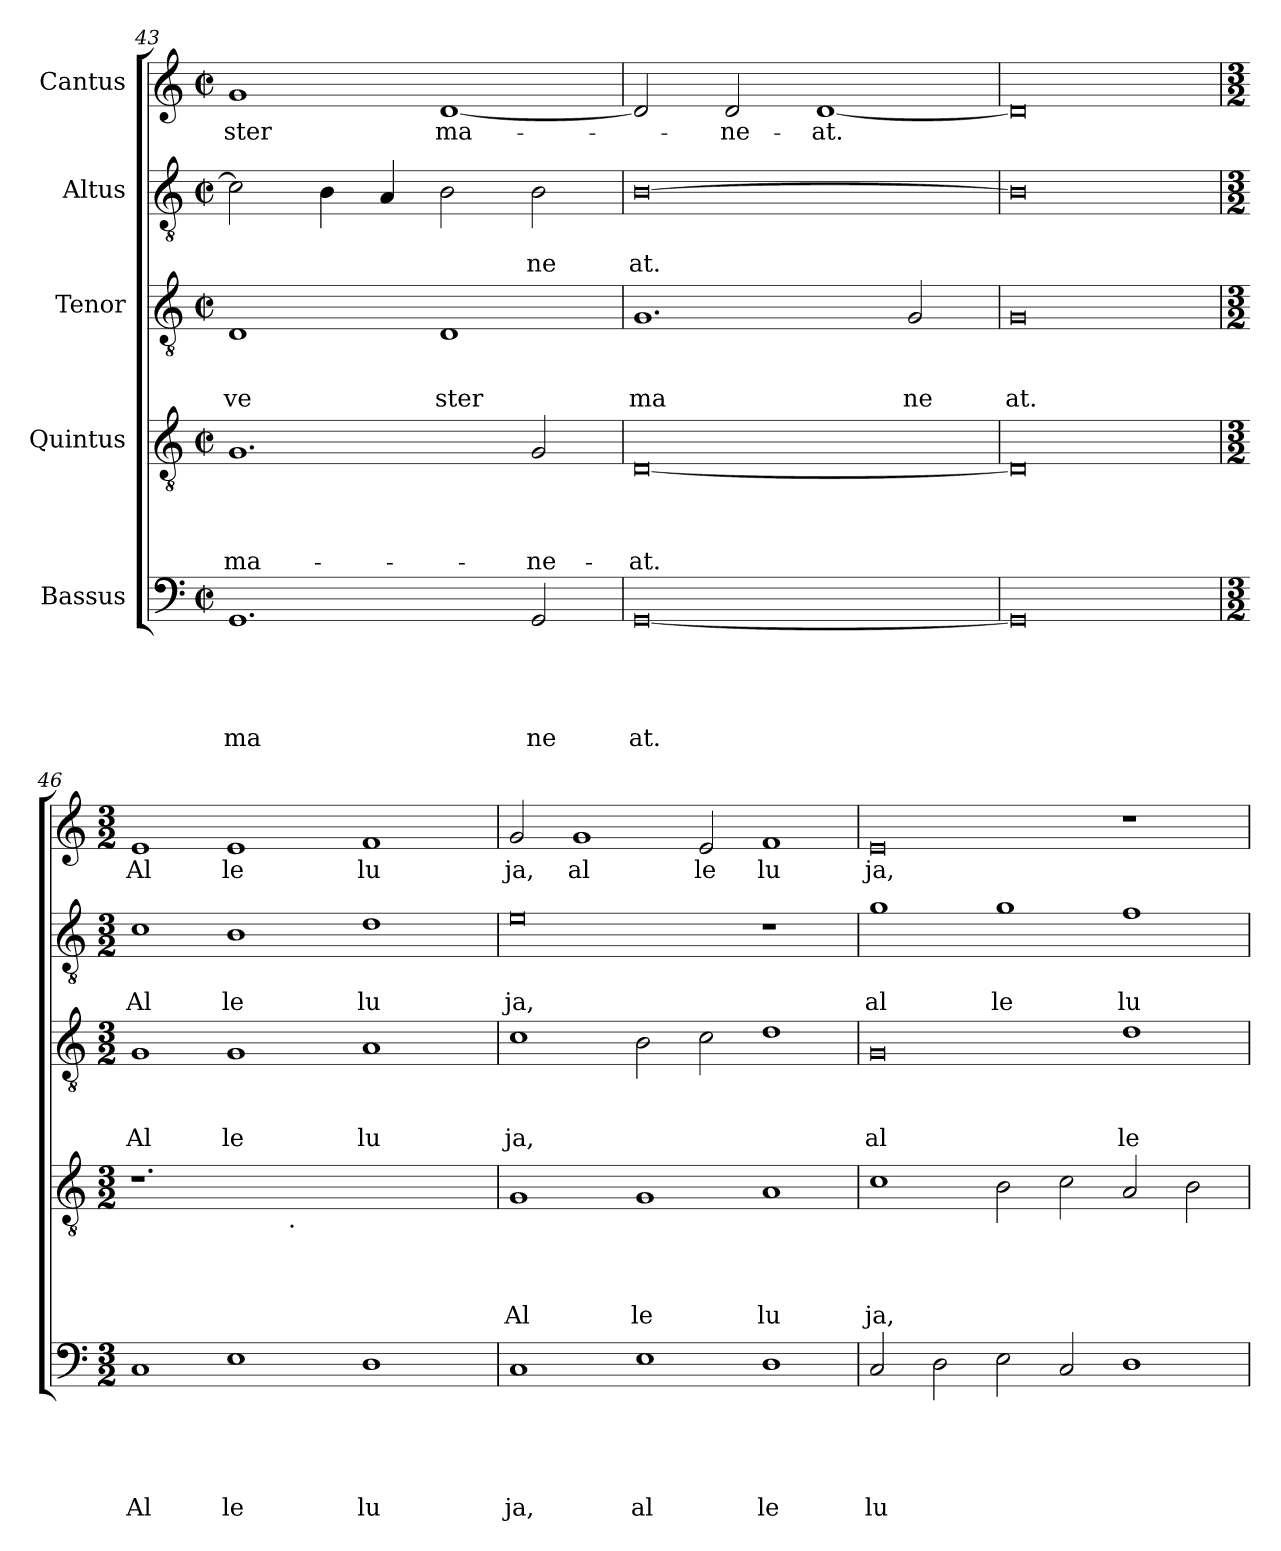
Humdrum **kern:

**kern	**text	**text	**text	**text	**text	**kern	**text	**text	**text	**text	**kern	**text	**text	**text	**kern	**text	**text	**kern	**text
*part5	*part5	*part5	*part5	*part5	*part5	*part4	*part4	*part4	*part4	*part4	*part3	*part3	*part3	*part3	*part2	*part2	*part2	*part1	*part1
*staff5	*staff5	*staff5	*staff5	*staff5	*staff5	*staff4	*staff4	*staff4	*staff4	*staff4	*staff3	*staff3	*staff3	*staff3	*staff2	*staff2	*staff2	*staff1	*staff1
*I"Bassus	*	*	*	*	*	*I"Quintus	*	*	*	*	*I"Tenor	*	*	*	*I"Altus	*	*	*I"Cantus	*
*clefF4	*	*	*	*	*	*clefGv2	*	*	*	*	*clefGv2	*	*	*	*clefGv2	*	*	*clefG2	*
*k[]	*	*	*	*	*	*k[]	*	*	*	*	*k[]	*	*	*	*k[]	*	*	*k[]	*
*C:	*	*	*	*	*	*C:	*	*	*	*	*C:	*	*	*	*C:	*	*	*C:	*
*M2/2	*	*	*	*	*	*M2/2	*	*	*	*	*M2/2	*	*	*	*M2/2	*	*	*M2/2	*
*met(c|)	*	*	*	*	*	*met(c|)	*	*	*	*	*met(c|)	*	*	*	*met(c|)	*	*	*met(c|)	*
=43	=43	=43	=43	=43	=43	=43	=43	=43	=43	=43	=43	=43	=43	=43	=43	=43	=43	=43	=43
!	!	!	!	!	!LO:LY:b	!	!	!	!	!LO:LY:b	!	!	!	!LO:LY:b	!	!	!	!	!LO:LY:b
1.GG	.	.	.	.	ma	1.G	.	.	.	ma-	1D	.	.	ve	2c\]	.	.	1g	-ster
.	.	.	.	.	.	.	.	.	.	.	.	.	.	.	4B\	.	.	.	.
.	.	.	.	.	.	.	.	.	.	.	.	.	.	.	4A/	.	.	.	.
!	!	!	!	!	!	!	!	!	!	!	!	!	!	!LO:LY:b	!	!	!	!	!LO:LY:b
.	.	.	.	.	.	.	.	.	.	.	1D	.	.	ster	2B\	.	.	[<1d	ma-
!	!	!	!	!	!LO:LY:b	!	!	!	!	!LO:LY:b	!	!	!	!	!	!	!LO:LY:b	!	!
2GG/	.	.	.	.	ne	2G/	.	.	.	-ne-	.	.	.	.	2B\	.	ne	.	.
=44	=44	=44	=44	=44	=44	=44	=44	=44	=44	=44	=44	=44	=44	=44	=44	=44	=44	=44	=44
!	!	!	!	!	!LO:LY:b	!	!	!	!	!LO:LY:b	!	!	!	!LO:LY:b	!	!	!LO:LY:b	!	!
[<0GG	.	.	.	.	at.	[<0D	.	.	.	-at.	1.G	.	.	ma	[>0B	.	at.	2d/]	.
!	!	!	!	!	!	!	!	!	!	!	!	!	!	!	!	!	!	!	!LO:LY:b
.	.	.	.	.	.	.	.	.	.	.	.	.	.	.	.	.	.	2d/	-ne-
!	!	!	!	!	!	!	!	!	!	!	!	!	!	!	!	!	!	!	!LO:LY:b
.	.	.	.	.	.	.	.	.	.	.	.	.	.	.	.	.	.	[<1d	-at.
!	!	!	!	!	!	!	!	!	!	!	!	!	!	!LO:LY:b	!	!	!	!	!
.	.	.	.	.	.	.	.	.	.	.	2G/	.	.	ne	.	.	.	.	.
=45	=45	=45	=45	=45	=45	=45	=45	=45	=45	=45	=45	=45	=45	=45	=45	=45	=45	=45	=45
!	!	!	!	!	!	!	!	!	!	!	!	!	!	!LO:LY:b	!	!	!	!	!
0GG]	.	.	.	.	.	0D]	.	.	.	.	0G	.	.	at.	0B]	.	.	0d]	.
!!LO:PB:g=z
=46	=46	=46	=46	=46	=46	=46	=46	=46	=46	=46	=46	=46	=46	=46	=46	=46	=46	=46	=46
*M3/2	*	*	*	*	*	*M3/2	*	*	*	*	*M3/2	*	*	*	*M3/2	*	*	*M3/2	*
!	!	!	!	!	!LO:LY:b	!	!	!	!	!	!	!	!	!LO:LY:b	!	!	!LO:LY:b	!	!LO:LY:b
*	*	*	*	*	*	*^	*	*	*	*	*	*	*	*	*	*	*	*	*
1C	.	.	.	.	Al	1.r	1ryy	.	.	.	.	1G	.	.	Al	1c	.	Al	1e	Al
!	!	!	!	!	!LO:LY:b	!	!	!	!	!	!	!	!	!	!LO:LY:b	!	!	!LO:LY:b	!	!LO:LY:b
1E	.	.	.	.	le	.	4...ryy	.	.	.	.	1G	.	.	le	1B	.	le	1e	le
!	!	!	!	!	!	!	!LO:TX:b:t=.	!	!	!	!	!	!	!	!	!	!	!	!	!
.	.	.	.	.	.	.	1ryy	.	.	.	.	.	.	.	.	.	.	.	.	.
.	.	.	.	.	.	1.ryy	.	.	.	.	.	.	.	.	.	.	.	.	.	.
!	!	!	!	!	!LO:LY:b	!	!	!	!	!	!	!	!	!	!LO:LY:b	!	!	!LO:LY:b	!	!LO:LY:b
1D	.	.	.	.	lu	.	.	.	.	.	.	1A	.	.	lu	1d	.	lu	1f	lu
.	.	.	.	.	.	.	2ryy	.	.	.	.	.	.	.	.	.	.	.	.	.
.	.	.	.	.	.	.	32ryy	.	.	.	.	.	.	.	.	.	.	.	.	.
=47	=47	=47	=47	=47	=47	=47	=47	=47	=47	=47	=47	=47	=47	=47	=47	=47	=47	=47	=47	=47
!	!	!	!	!	!LO:LY:b	!	!	!	!	!	!LO:LY:b	!	!	!	!LO:LY:b	!	!	!LO:LY:b	!	!LO:LY:b
*	*	*	*	*	*	*v	*v	*	*	*	*	*	*	*	*	*	*	*	*	*
1C	.	.	.	.	ja,	1G	.	.	.	Al	1c	.	.	ja,	0e	.	ja,	2g/	ja,
!	!	!	!	!	!	!	!	!	!	!	!	!	!	!	!	!	!	!	!LO:LY:b
.	.	.	.	.	.	.	.	.	.	.	.	.	.	.	.	.	.	1g	al
!	!	!	!	!	!LO:LY:b	!	!	!	!	!LO:LY:b	!	!	!	!	!	!	!	!	!
1E	.	.	.	.	al	1G	.	.	.	le	2B\	.	.	.	.	.	.	.	.
!	!	!	!	!	!	!	!	!	!	!	!	!	!	!	!	!	!	!	!LO:LY:b
.	.	.	.	.	.	.	.	.	.	.	2c\	.	.	.	.	.	.	2e/	le
!	!	!	!	!	!LO:LY:b	!	!	!	!	!LO:LY:b	!	!	!	!	!	!	!	!	!LO:LY:b
1D	.	.	.	.	le	1A	.	.	.	lu	1d	.	.	.	1r	.	.	1f	lu
=48	=48	=48	=48	=48	=48	=48	=48	=48	=48	=48	=48	=48	=48	=48	=48	=48	=48	=48	=48
!	!	!	!	!	!LO:LY:b	!	!	!	!	!LO:LY:b	!	!	!	!LO:LY:b	!	!	!LO:LY:b	!	!LO:LY:b
2C/	.	.	.	.	lu	1c	.	.	.	ja,	0G	.	.	al	1g	.	al	0e	ja,
2D\	.	.	.	.	.	.	.	.	.	.	.	.	.	.	.	.	.	.	.
!	!	!	!	!	!	!	!	!	!	!	!	!	!	!	!	!	!LO:LY:b	!	!
2E\	.	.	.	.	.	2B\	.	.	.	.	.	.	.	.	1g	.	le	.	.
2C/	.	.	.	.	.	2c\	.	.	.	.	.	.	.	.	.	.	.	.	.
!	!	!	!	!	!	!	!	!	!	!	!	!	!	!LO:LY:b	!	!	!LO:LY:b	!	!
1D	.	.	.	.	.	2A/	.	.	.	.	1d	.	.	le	1f	.	lu	1r	.
.	.	.	.	.	.	2B\	.	.	.	.	.	.	.	.	.	.	.	.	.
=	=	=	=	=	=	=	=	=	=	=	=	=	=	=	=	=	=	=	=
*-	*-	*-	*-	*-	*-	*-	*-	*-	*-	*-	*-	*-	*-	*-	*-	*-	*-	*-	*-
